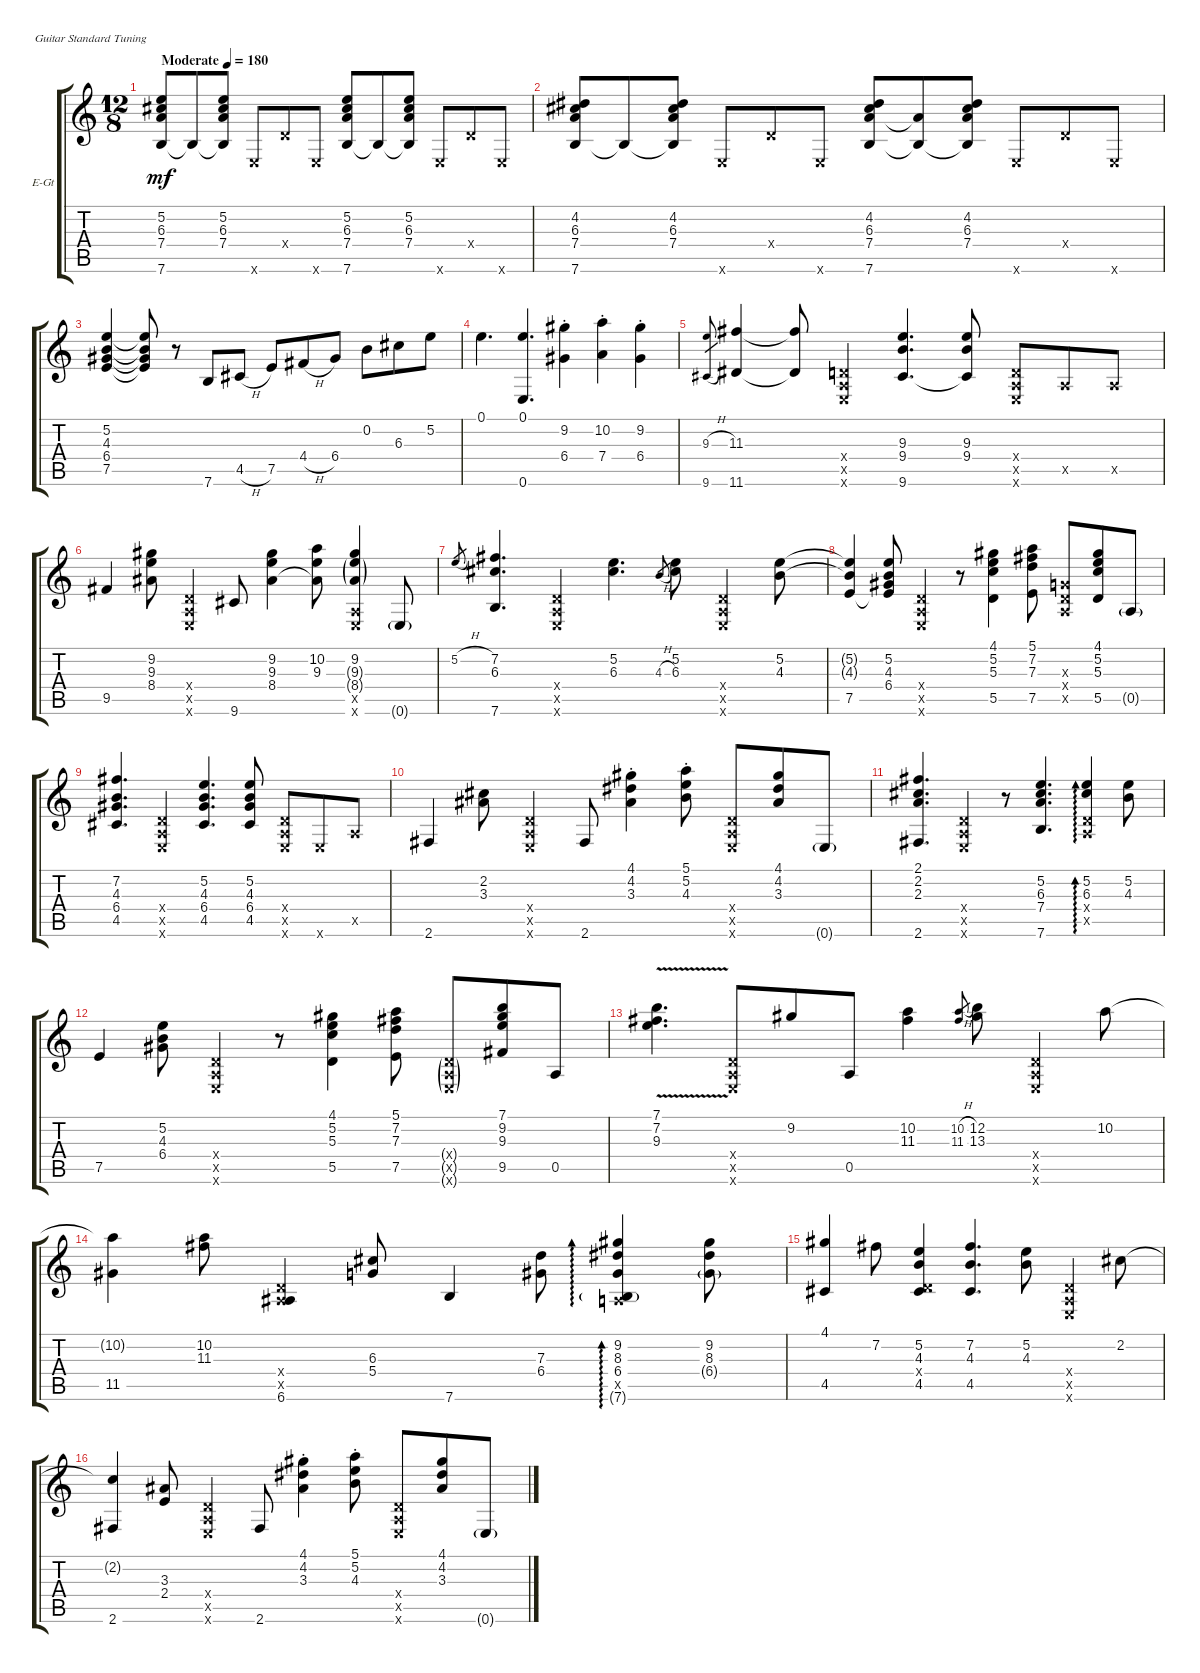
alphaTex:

\defaultSystemsLayout 4
\bracketExtendMode groupsimilarinstruments
\firstSystemTrackNameOrientation horizontal
\otherSystemsTrackNameOrientation horizontal
\track ("Electric Guitar" "E-Gt") {instrument electricguitarclean}
\staff {score tabs}
\tuning (E4 B3 G3 D3 A2 E2)
\ts (12 8)
\tempo (180 "Moderate")
\clef g2
\scale
0.485477
\ks c
(5.2 6.3 7.4 7.6).8{dy mf instrument electricguitarclean} 7.6{t}.8 (5.2 7.4 6.3 7.6{t}).8 0.6{x}.8 0.4{x}.8 0.6{x}.8 (5.2 6.3 7.4 7.6).8 7.6{t}.8 (5.2 6.3 7.4 7.6{t}).8 0.6{x}.8 0.4{x}.8 0.6{x}.8 |
\scale
0.257261 (4.2 6.3 7.4 7.6).8 7.6{t}.8 (4.2 7.4 6.3 7.6{t}).8 0.6{x}.8 0.4{x}.8 0.6{x}.8 (4.2 6.3 7.4 7.6).8 (7.4{t} 7.6{t}).8 (4.2 6.3 7.4 7.6{t}).8 0.6{x}.8 0.4{x}.8 0.6{x}.8 |
\scale
0.257261 (5.2 4.3 6.4 7.5).4 (5.2{t} 4.3{t} 6.4{t} 7.5{t}).8 r.8 7.6.8 4.5{h}.8 7.5.8 4.4{h}.8 6.4.8 0.2.8 6.3.8 5.2.8 |
\scale
0.333333 0.1.4{d} (0.1 0.6).4{d} (9.2{st} 6.4{st}).4 (10.2{st} 7.4{st}).4 (9.2{st} 6.4{st}).4 |
\scale
0.333333 (9.3{h} 9.6{h}).8{gr} (11.6 11.3).4 (11.6{t} 11.3{t}).8 (0.6{x} 0.5{x} 0.4{x}).4 (9.6 9.3 9.4).4{d} (9.3 9.4 9.6{t}).8 (0.6{x} 0.5{x} 0.4{x}).8 0.5{x}.8 0.5{x}.8 |
\scale
0.333333 9.5.4 (8.4 9.3 9.2).8 (0.5{x} 0.6{x} 0.4{x}).4 9.6.8 (8.4 9.3 9.2).4 (10.2 9.3 8.4{t}).8 (9.2 9.3{g} 8.4{g} 0.5{x} 0.6{x}).4 0.6{g}.8 |
\scale
0.333333 5.2{h}.8{gr} (7.2 6.3 7.6).4{d} (0.6{x} 0.5{x} 0.4{x}).4 (6.3 5.2).4{d} 4.3{h}.8{gr} (6.3 5.2).8 (0.4{x} 0.5{x} 0.6{x}).4 (4.3 5.2).8 |
\scale
0.333333 (7.5 4.3{t} 5.2{t}).4 (6.4 4.3 5.2 7.5{t}).8 (0.4{x} 0.5{x} 0.6{x}).4 r.8 (5.5 5.3 5.2 4.1).4 (5.1 7.2 7.3 7.5).8 (0.5{x} 0.4{x} 0.3{x}).8 (5.5 5.3 5.2 4.1).8 0.5{g}.8 |
\scale
0.333333 (4.5 6.4 4.3 7.2).4{d} (0.6{x} 0.5{x} 0.4{x}).4 (4.5 6.4 4.3 5.2).4{d} (5.2 4.3 6.4 4.5).8 (0.6{x} 0.5{x} 0.4{x}).8 0.6{x}.8 0.5{x}.8 |
\scale
0.333333 2.6.4 (2.2 3.3).8 (0.4{x} 0.5{x} 0.6{x}).4 2.6.8 (4.1{st} 4.2{st} 3.3{st}).4 (5.1{st} 5.2{st} 4.3{st}).8 (0.4{x} 0.5{x} 0.6{x}).8 (4.1 4.2 3.3).8 0.6{g}.8 |
\scale
0.333333 (2.1 2.2 2.3 2.6).4{d} (0.6{x} 0.5{x} 0.4{x}).4 r.8 (7.6 6.3 7.4 5.2).4{d} (0.5{x} 0.4{x} 6.3 5.2).4{ad 0} (5.2 4.3).8 |
\scale
0.333333 7.5.4 (6.4 4.3 5.2).8 (0.4{x} 0.5{x} 0.6{x}).4 r.8 (5.5 5.3 5.2 4.1).4 (5.1 7.2 7.3 7.5).8 (0.6{g x} 0.5{g x} 0.4{g x}).8 (9.5 9.3 9.2 7.1).8 0.5.8 |
\scale
0.333333 (7.1{v} 7.2{v} 9.3{v}).4{d} (0.4{x} 0.5{x} 0.6{x}).8 9.2.8 0.5.8 (10.2 11.3).4 (11.3{h} 10.2{h}).8{gr} (12.2 13.3).8 (0.4{x} 0.5{x} 0.6{x}).4 10.2.8 |
\scale
0.333333 (11.5 10.2{t}).4 (11.3 10.2).8 (0.4{x} 0.5{x} 6.6).4 (6.3 5.4).8 7.6.4 (7.3 6.4).8 (9.2 8.3 6.4 0.5{x} 7.6{g}).4{ad 0} (9.2 8.3 6.4{g}).8 |
\scale
0.333333 (4.1 4.5).4 7.2.8 (5.2 4.3 0.4{x} 4.5).4 (4.5 4.3 7.2).4{d} (5.2 4.3).8 (0.4{x} 0.5{x} 0.6{x}).4 2.2.8 |
\scale
0.333333 (2.2{t} 2.6).4 (3.3 2.4).8 (0.4{x} 0.5{x} 0.6{x}).4 2.6.8 (4.1{st} 4.2{st} 3.3{st}).4 (5.1{st} 5.2{st} 4.3{st}).8 (0.4{x} 0.5{x} 0.6{x}).8 (4.1 4.2 3.3).8 0.6{g}.8
